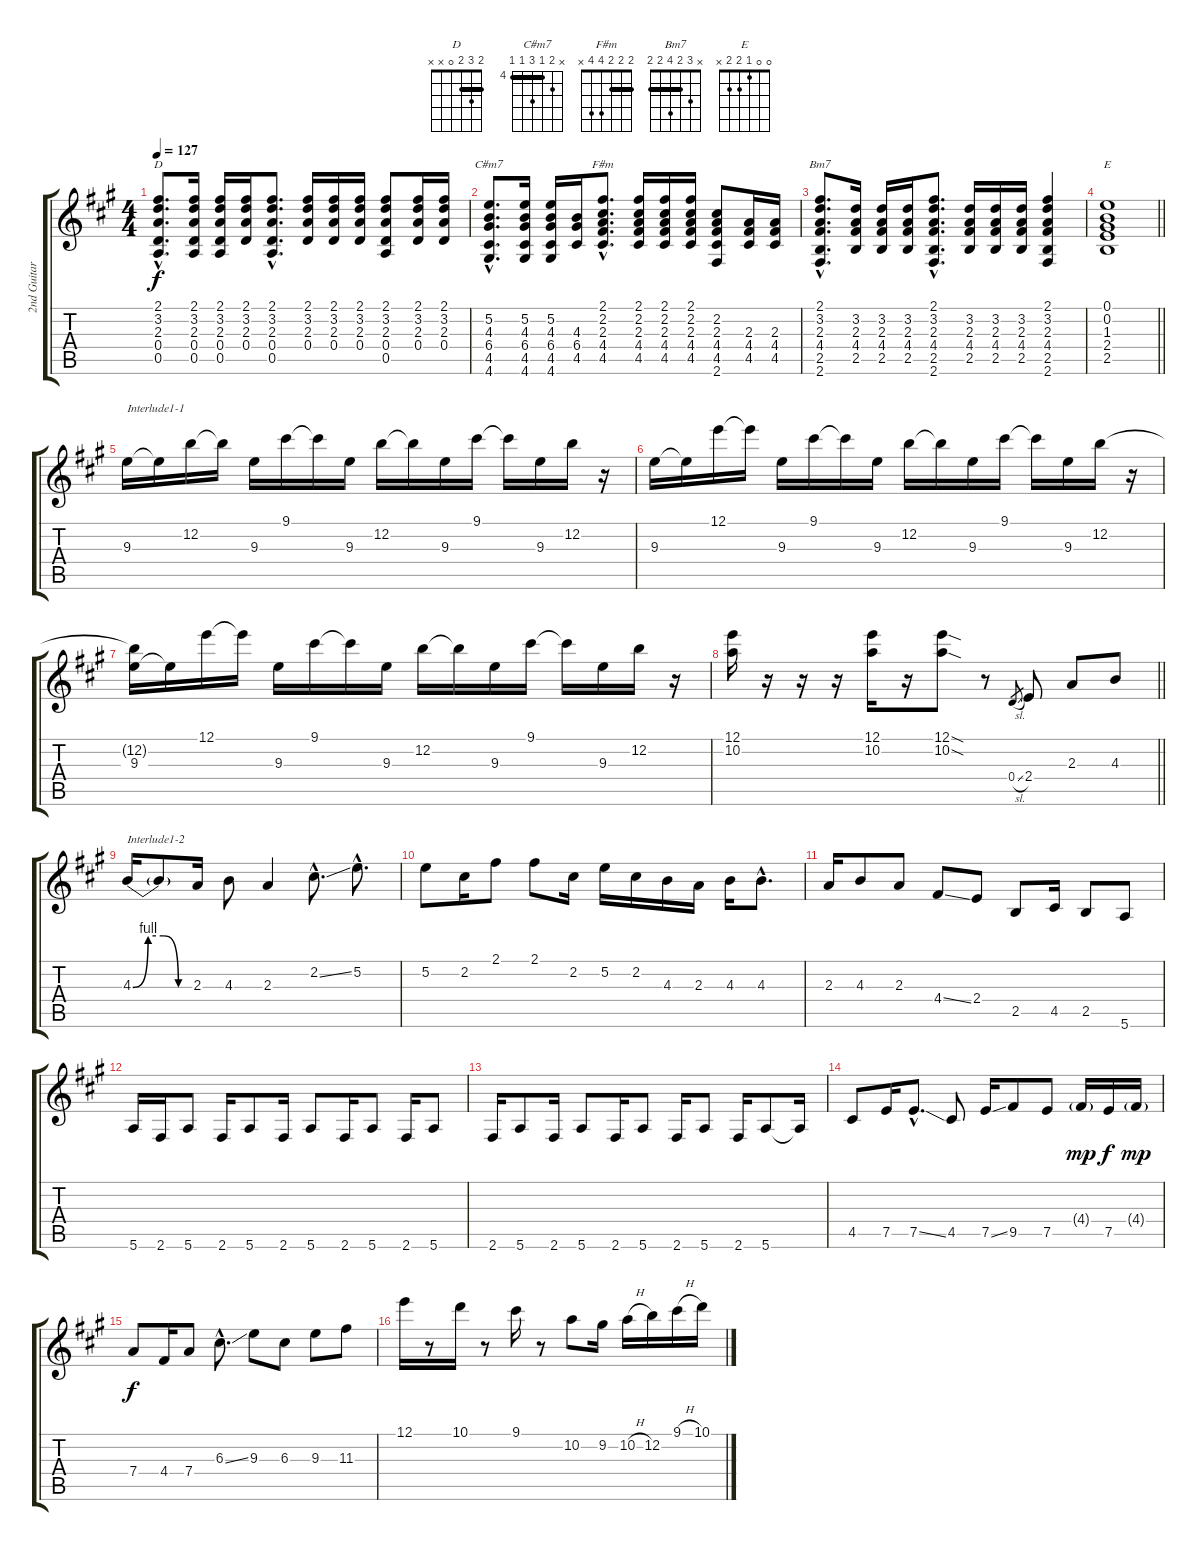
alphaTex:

\track ("2nd Guitar" "2nd Guitar") {instrument acousticguitarnylon}
\staff {score tabs}
\tuning (E4 B3 G3 D3 A2 E2) {hide}
\chord ("D" 2 3 2 0 x x) {barre 2}
\chord ("C#m7" x 5 4 6 4 4) {firstfret 4 barre 4}
\chord ("F#m" 2 2 2 4 4 x) {barre 2}
\chord ("Bm7" x 3 2 4 2 2) {barre 2}
\chord ("E" 0 0 1 2 2 x)
\ts (4 4)
\tempo 127
\clef g2
\ks a
(2.1{hac} 3.2 2.3{hac} 0.4{hac} 0.5{hac}).8{d ch "D" dy f} (2.1 3.2 2.3 0.4 0.5).16 (2.1 3.2 2.3 0.4 0.5).16 (2.1 3.2 2.3 0.4).16 (2.1{hac} 3.2{hac} 2.3{hac} 0.4{hac} 0.5{hac}).8{d} (2.1 3.2 2.3 0.4).16 (2.1 3.2 2.3 0.4).16 (2.1 3.2 2.3 0.4).16 (2.1 3.2 2.3 0.4 0.5).8 (2.1 3.2 2.3 0.4).16 (2.1 3.2 2.3 0.4).16 |
(5.2 4.3{hac} 6.4{hac} 4.5{hac} 4.6{hac}).8{d ch "C#m7"} (5.2 4.3 6.4 4.5 4.6).16 (5.2 4.3 6.4 4.5 4.6).16 (4.3 6.4 4.5).16 (2.1{hac} 2.2{hac} 2.3{hac} 4.4{hac} 4.5{hac}).8{d ch "F#m"} (2.1 2.2 2.3 4.4 4.5).16 (2.1 2.2 2.3 4.4 4.5).16 (2.1 2.2 2.3 4.4 4.5).16 (2.2 2.3 4.4 4.5 2.6).8 (2.3 4.4 4.5).16 (2.3 4.4 4.5).16 |
(2.1{hac} 3.2 2.3{hac} 4.4{hac} 2.5{hac} 2.6{hac}).8{d ch "Bm7"} (3.2 2.3 4.4 2.5).16 (3.2 2.3 4.4 2.5).16 (3.2 2.3 4.4 2.5).16 (2.1{hac} 3.2 2.3{hac} 4.4{hac} 2.5{hac} 2.6{hac}).8{d} (3.2 2.3 4.4 2.5).16 (3.2 2.3 4.4 2.5).16 (3.2 2.3 4.4 2.5).16 (2.1 3.2 2.3 4.4 2.5 2.6).4 |
\barLineRight lightlight
(0.1 0.2 1.3 2.4 2.5).1{ch "E"} |
9.3.16{txt "Interlude1-1" volume 10} 9.3{t}.16 12.2.16 12.2{t}.16 9.3.16 9.1.16 9.1{t}.16 9.3.16 12.2.16 12.2{t}.16 9.3.16 9.1.16 9.1{t}.16 9.3.16 12.2.16 r.16 |
9.3.16 9.3{t}.16 12.1.16 12.1{t}.16 9.3.16 9.1.16 9.1{t}.16 9.3.16 12.2.16 12.2{t}.16 9.3.16 9.1.16 9.1{t}.16 9.3.16 12.2.16 r.16 |
(12.2{t} 9.3).16 9.3{t}.16 12.1.16 12.1{t}.16 9.3.16 9.1.16 9.1{t}.16 9.3.16 12.2.16 12.2{t}.16 9.3.16 9.1.16 9.1{t}.16 9.3.16 12.2.16 r.16 |
\barLineRight lightlight
(12.1 10.2).16 r.16 r.16 r.16 (12.1 10.2).16 r.16 (12.1{sod} 10.2{sod}).8 r.8 0.4{sl}.8{gr} 2.4.8{volume 16} 2.3.8 4.3.8 |
4.3{be (custom 0 0 15 4 30 4 45 0 60 0)}.16{txt "Interlude1-2"} 4.3{t}.8 2.3.16 4.3.8 2.3.4 2.2{ss hac}.8{d} 5.2{hac}.8{d} |
5.2.8 2.2.16 2.1.8 2.1.8 2.2.16 5.2.16 2.2.16 4.3.16 2.3.16 4.3.16 4.3{hac}.8{d} |
2.3.16 4.3.8 2.3.8 4.4{ss}.8 2.4.8 2.5.8 4.5.16 2.5.8 5.6.8 |
5.6.16 2.6.16 5.6.8 2.6.16 5.6.8 2.6.16 5.6.8 2.6.16 5.6.8 2.6.16 5.6.8 |
2.6.16 5.6.8 2.6.16 5.6.8 2.6.16 5.6.8 2.6.16 5.6.8 2.6.16 5.6.8 5.6{t}.16 |
4.5.8 7.5.16 7.5{ss hac}.8{d} 4.5.8 7.5{ss}.16 9.5.8 7.5.8 4.4{g}.16{dy mp} 7.5.16{dy f} 4.4{g}.16{dy mp} |
7.4.8{dy f} 4.4.16 7.4.8 6.3{ss hac}.8{d} 9.3.8 6.3.8 9.3.8 11.3.8 |
12.1.16 r.8 10.1.16 r.8 9.1.16 r.8 10.2.8 9.2.16 10.2{h}.16 12.2.16 9.1{h}.16 10.1.16
